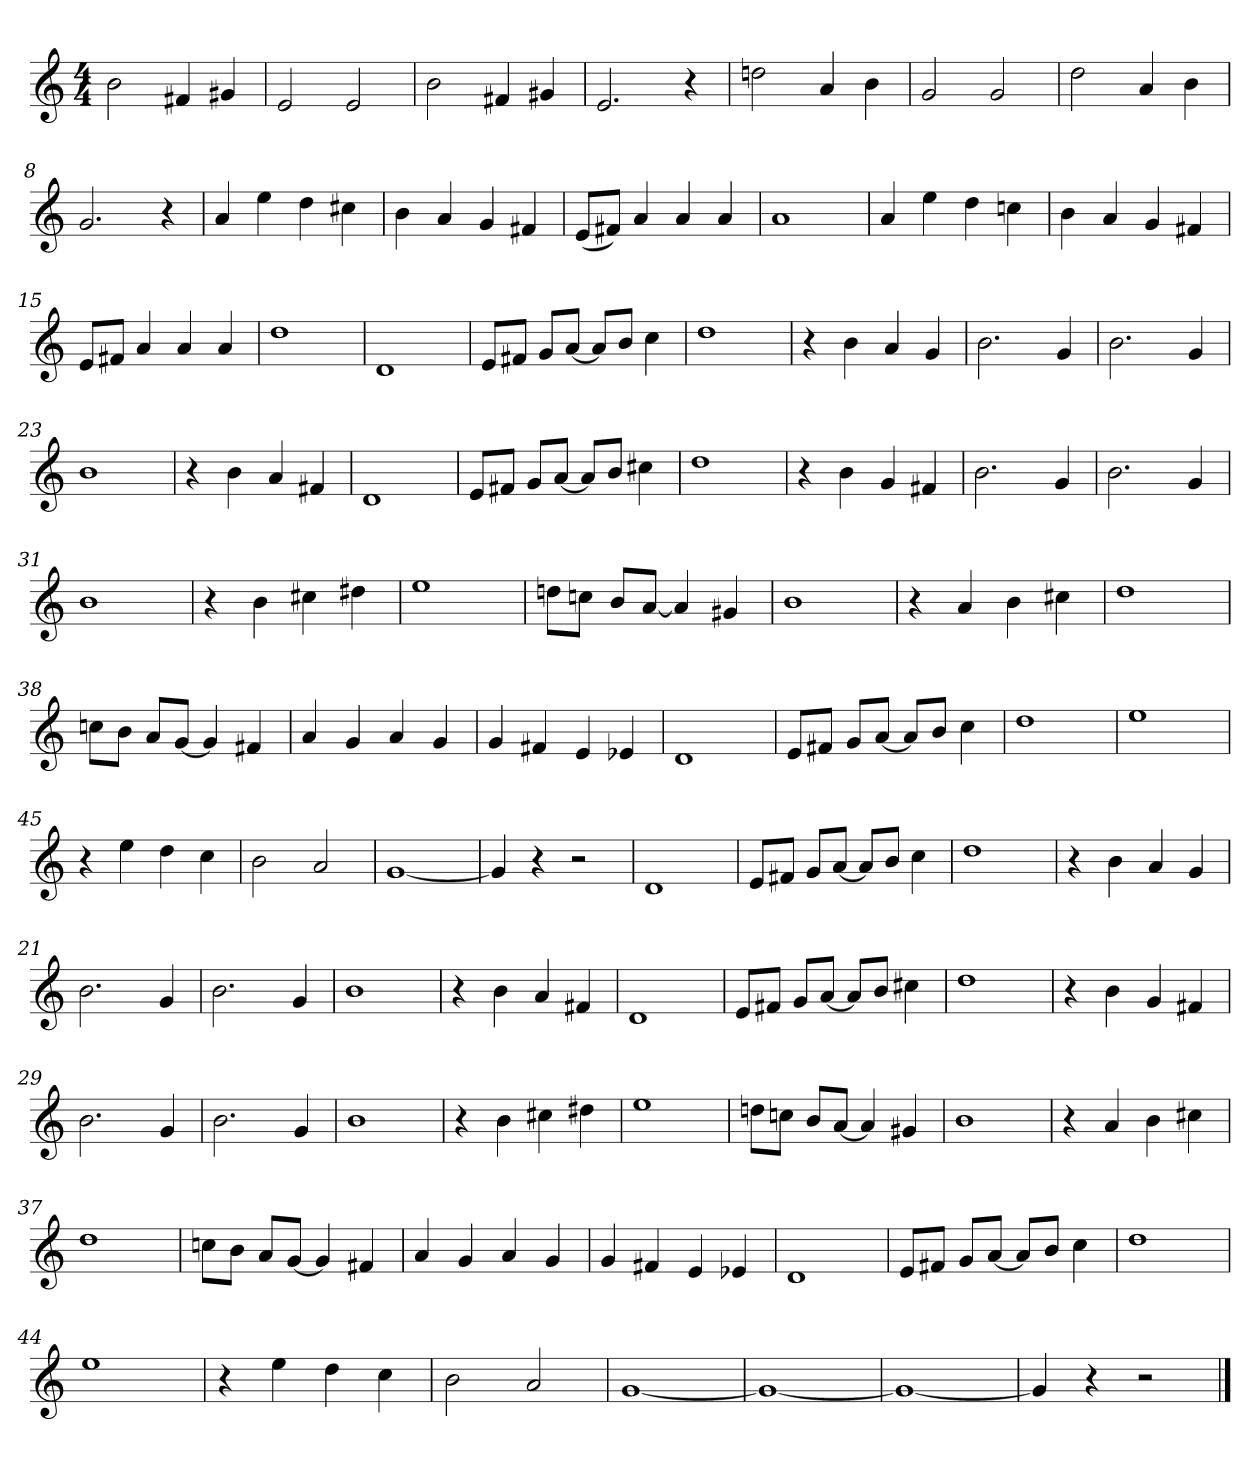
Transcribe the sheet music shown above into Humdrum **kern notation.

**kern
*part1
*staff1
*M4/4
=1
2b
4f#X
4g#X
=2
2e
2e
=3
2b
4f#X
4g#X
=4
2.e
4r
=5
2ddn
4a
4b
=6
2g
2g
=7
2dd
4a
4b
=8
2.g
4r
=9
4a
4ee
4dd
4cc#X
=10
4b
4a
4g
4f#X
=11
(8eL
8f#XJ)
4a
4a
4a
=12
1a
=13
4a
4ee
4dd
4ccn
=14
4b
4a
4g
4f#X
=15
8eL
8f#XJ
4a
4a
4a
=16
1dd
=17
1d
=18
8eL
8f#XJ
8gL
[8aJ
8aL]
8bJ
4cc
=19
1dd
=20
4r
4b
4a
4g
=21
2.b
4g
=22
2.b
4g
=23
1b
=24
4r
4b
4a
4f#X
=25
1d
=26
8eL
8f#XJ
8gL
[8aJ
8aL]
8bJ
4cc#X
=27
1dd
=28
4r
4b
4g
4f#X
=29
2.b
4g
=30
2.b
4g
=31
1b
=32
4r
4b
4cc#X
4dd#X
=33
1ee
=34
8ddnL
8ccnJ
8bL
[8aJ
4a]
4g#X
=35
1b
=36
4r
4a
4b
4cc#X
=37
1dd
=38
8ccnL
8bJ
8aL
[8gJ
4g]
4f#X
=39
4a
4g
4a
4g
=40
4g
4f#X
4e
4e-X
=41
1d
=42
8eL
8f#XJ
8gL
[8aJ
8aL]
8bJ
4cc
=43
1dd
=44
1ee
=45
4r
4ee
4dd
4cc
=46
2b
2a
=47
[1g
=48
4g]
4r
2r
=17
1d
=18
8eL
8f#XJ
8gL
[8aJ
8aL]
8bJ
4cc
=19
1dd
=20
4r
4b
4a
4g
=21
2.b
4g
=22
2.b
4g
=23
1b
=24
4r
4b
4a
4f#X
=25
1d
=26
8eL
8f#XJ
8gL
[8aJ
8aL]
8bJ
4cc#X
=27
1dd
=28
4r
4b
4g
4f#X
=29
2.b
4g
=30
2.b
4g
=31
1b
=32
4r
4b
4cc#X
4dd#X
=33
1ee
=34
8ddnL
8ccnJ
8bL
[8aJ
4a]
4g#X
=35
1b
=36
4r
4a
4b
4cc#X
=37
1dd
=38
8ccnL
8bJ
8aL
[8gJ
4g]
4f#X
=39
4a
4g
4a
4g
=40
4g
4f#X
4e
4e-X
=41
1d
=42
8eL
8f#XJ
8gL
[8aJ
8aL]
8bJ
4cc
=43
1dd
=44
1ee
=45
4r
4ee
4dd
4cc
=46
2b
2a
=47
[1g
=48
1g_
=49
1g_
=50
4g]
4r
2r
==
*-
